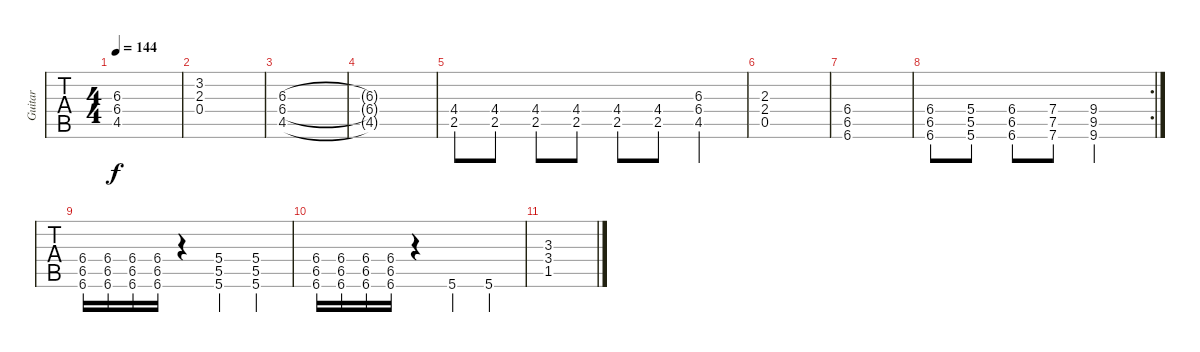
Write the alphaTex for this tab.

\track ("Guitar" "Guitar") {instrument electricguitarclean}
\staff {tabs}
\tuning (D4 A3 F3 C3 G2 C2) {hide}
\ts (4 4)
\tempo 144
\clef g2
\ks c
(6.3 6.4 4.5).1{dy f} |
(3.2 2.3 0.4).1 |
(6.3 6.4 4.5).1 |
(6.3{t} 6.4{t} 4.5{t}).1 |
(4.4 2.5).8 (4.4 2.5).8 (4.4 2.5).8 (4.4 2.5).8 (4.4 2.5).8 (4.4 2.5).8 (6.3 6.4 4.5).4 |
(2.3 2.4 0.5).1 |
(6.4 6.5 6.6).1 |
\rc 2
(6.4 6.5 6.6).8 (5.4 5.5 5.6).8 (6.4 6.5 6.6).8 (7.4 7.5 7.6).8 (9.4 9.5 9.6).2 |
(6.4 6.5 6.6).16 (6.4 6.5 6.6).16 (6.4 6.5 6.6).16 (6.4 6.5 6.6).16 r.4 (5.4 5.5 5.6).4 (5.4 5.5 5.6).4 |
(6.4 6.5 6.6).16 (6.4 6.5 6.6).16 (6.4 6.5 6.6).16 (6.4 6.5 6.6).16 r.4 5.6.4 5.6.4 |
(3.3 3.4 1.5).1
